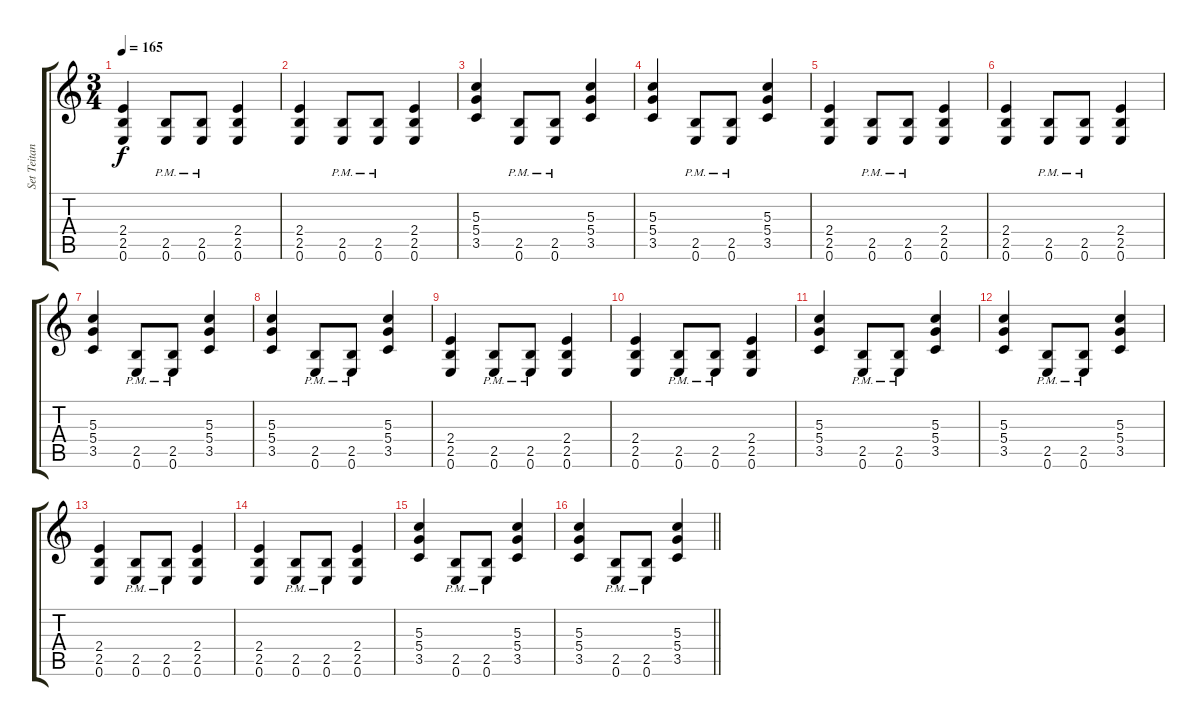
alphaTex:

\track ("Set Teitan" "Set Teitan") {instrument distortionguitar}
\staff {score tabs}
\tuning (E4 B3 G3 D3 A2 E2) {hide}
\ts (3 4)
\tempo 165
\clef g2
\ks c
(2.4 2.5 0.6).4{dy f} (2.5{pm} 0.6{pm}).8 (2.5{pm} 0.6{pm}).8 (2.4 2.5 0.6).4 |
(2.4 2.5 0.6).4 (2.5{pm} 0.6{pm}).8 (2.5{pm} 0.6{pm}).8 (2.4 2.5 0.6).4 |
(5.3 5.4 3.5).4 (2.5{pm} 0.6{pm}).8 (2.5{pm} 0.6{pm}).8 (5.3 5.4 3.5).4 |
(5.3 5.4 3.5).4 (2.5{pm} 0.6{pm}).8 (2.5{pm} 0.6{pm}).8 (5.3 5.4 3.5).4 |
(2.4 2.5 0.6).4 (2.5{pm} 0.6{pm}).8 (2.5{pm} 0.6{pm}).8 (2.4 2.5 0.6).4 |
(2.4 2.5 0.6).4 (2.5{pm} 0.6{pm}).8 (2.5{pm} 0.6{pm}).8 (2.4 2.5 0.6).4 |
(5.3 5.4 3.5).4 (2.5{pm} 0.6{pm}).8 (2.5{pm} 0.6{pm}).8 (5.3 5.4 3.5).4 |
(5.3 5.4 3.5).4 (2.5{pm} 0.6{pm}).8 (2.5{pm} 0.6{pm}).8 (5.3 5.4 3.5).4 |
(2.4 2.5 0.6).4 (2.5{pm} 0.6{pm}).8 (2.5{pm} 0.6{pm}).8 (2.4 2.5 0.6).4 |
(2.4 2.5 0.6).4 (2.5{pm} 0.6{pm}).8 (2.5{pm} 0.6{pm}).8 (2.4 2.5 0.6).4 |
(5.3 5.4 3.5).4 (2.5{pm} 0.6{pm}).8 (2.5{pm} 0.6{pm}).8 (5.3 5.4 3.5).4 |
(5.3 5.4 3.5).4 (2.5{pm} 0.6{pm}).8 (2.5{pm} 0.6{pm}).8 (5.3 5.4 3.5).4 |
(2.4 2.5 0.6).4 (2.5{pm} 0.6{pm}).8 (2.5{pm} 0.6{pm}).8 (2.4 2.5 0.6).4 |
(2.4 2.5 0.6).4 (2.5{pm} 0.6{pm}).8 (2.5{pm} 0.6{pm}).8 (2.4 2.5 0.6).4 |
(5.3 5.4 3.5).4 (2.5{pm} 0.6{pm}).8 (2.5{pm} 0.6{pm}).8 (5.3 5.4 3.5).4 |
\barLineRight lightlight
(5.3 5.4 3.5).4 (2.5{pm} 0.6{pm}).8 (2.5{pm} 0.6{pm}).8 (5.3 5.4 3.5).4
